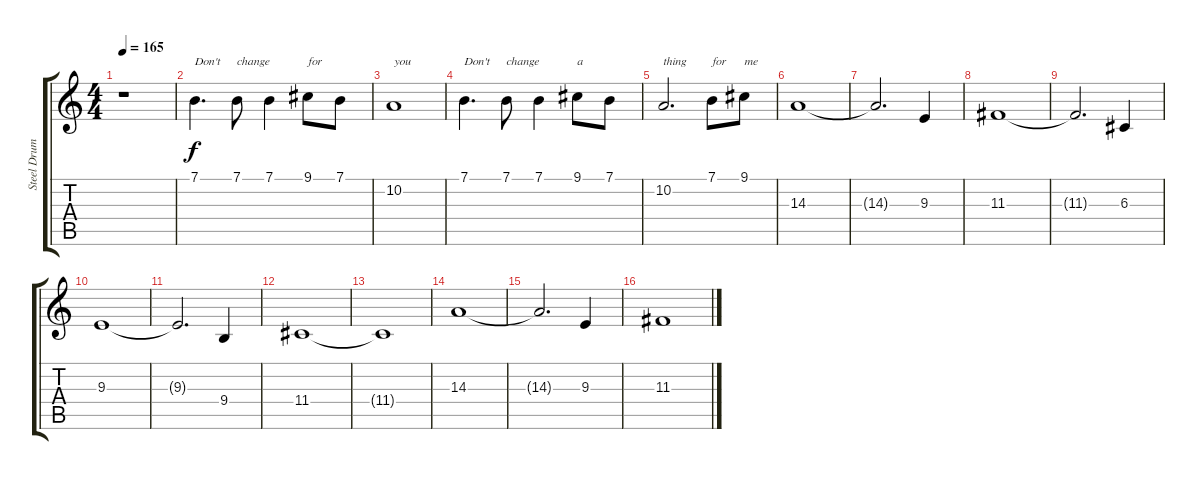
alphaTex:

\track ("Steel Drums" "Steel Drum") {instrument steeldrums}
\staff {score tabs}
\tuning (E4 B3 G3 D3 A2 E2) {hide}
\ts (4 4)
\tempo 165
\clef g2
\ks c
r.1{dy f} |
7.1.4{d txt "Don't"} 7.1.8{txt "change"} 7.1.4 9.1.8{txt "for"} 7.1.8 |
10.2.1{txt "you"} |
7.1.4{d txt "Don't"} 7.1.8{txt "change"} 7.1.4 9.1.8{txt "a"} 7.1.8 |
10.2.2{d txt "thing"} 7.1.8{txt "for"} 9.1.8{txt "me"} |
14.3.1 |
14.3{t}.2{d} 9.3.4 |
11.3.1 |
11.3{t}.2{d} 6.3.4 |
9.3.1 |
9.3{t}.2{d} 9.4.4 |
11.4.1 |
11.4{t}.1 |
14.3.1 |
14.3{t}.2{d} 9.3.4 |
11.3.1
